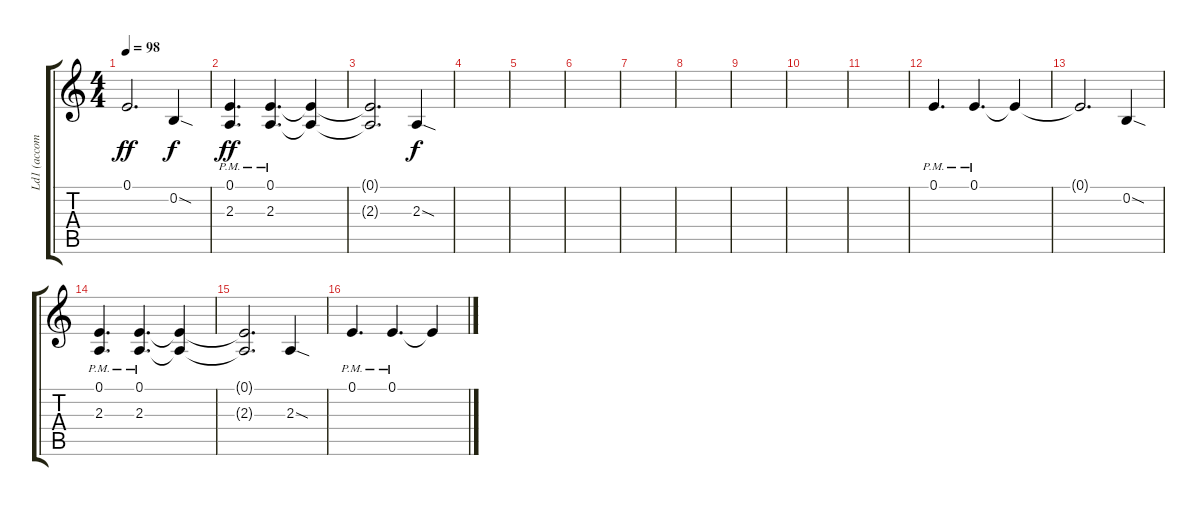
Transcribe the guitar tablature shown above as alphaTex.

\track ("Ld1 (accomp 2)" "Ld1 (accom") {instrument lead1square}
\staff {score tabs}
\tuning (E4 B3 G3 D3 A2 E2) {hide}
\ts (4 4)
\tempo 98
\clef g2
\ks c
0.1{t}.2{d dy ff} 0.2{sod}.4{dy f} |
(0.1{pm} 2.3{pm}).4{d dy ff} (0.1{pm} 2.3{pm}).4{d} (0.1{t} 2.3{t}).4 |
(0.1{t} 2.3{t}).2{d} 2.3{sod}.4{dy f} |
|
|
|
|
|
|
|
|
0.1{pm}.4{d} 0.1{pm}.4{d} 0.1{t}.4 |
0.1{t}.2{d} 0.2{sod}.4 |
(0.1{pm} 2.3{pm}).4{d} (0.1{pm} 2.3{pm}).4{d} (0.1{t} 2.3{t}).4 |
(0.1{t} 2.3{t}).2{d} 2.3{sod}.4 |
0.1{pm}.4{d} 0.1{pm}.4{d} 0.1{t}.4
